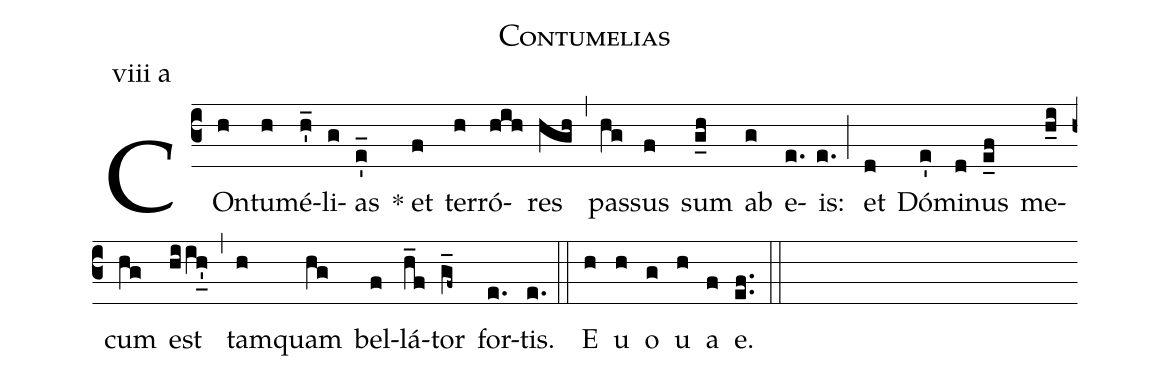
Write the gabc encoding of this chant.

name:Contumelias;
mode:viii a;
%%
(c3) COn(h)tu(h)mé(h_')li(g)as(e_') * et(f) ter(h)ró(hih)res(hgh) (,) pas(hg)sus(f) sum(g_h) ab(g) e(e.)is:(e.) (;) et(d) Dó(e')mi(d)nus(e_f) me(h_i)cum(hg) est(hiih'_) (,) tam(h)quam(hg) bel(f)lá(h_f)tor(g_f~) for(e.)tis.(e.) (::) <eu> E(h) u(h) o(g) u(h) a(f) e.(ef..) </eu> (::)
